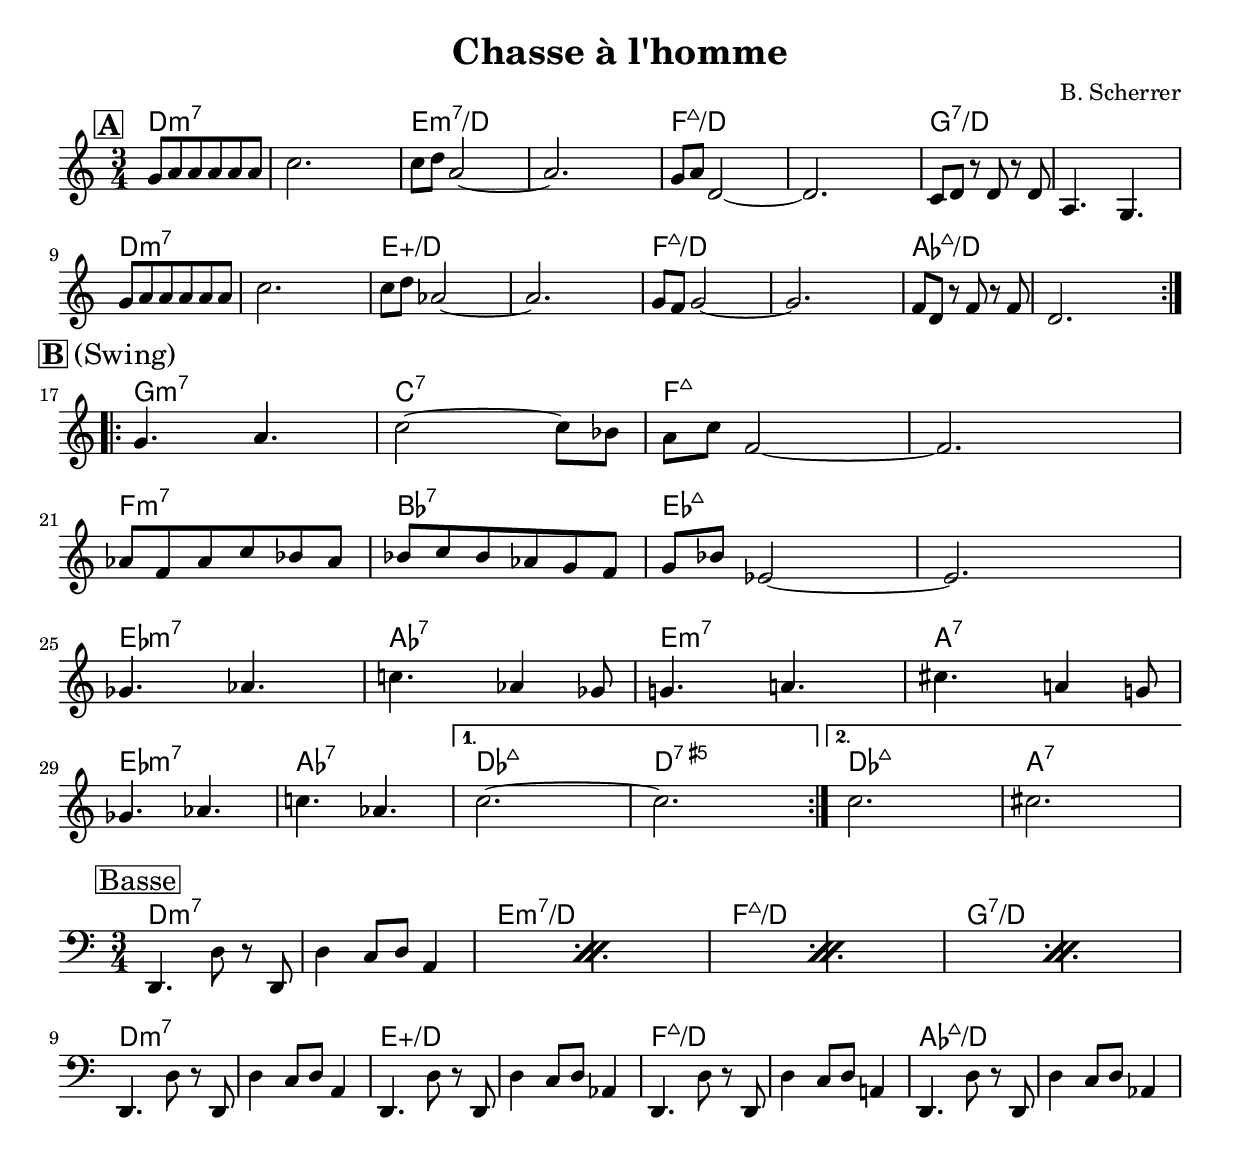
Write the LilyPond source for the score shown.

\version "2.18.2"	

noteCibleTransposition =   c   % c         % d pour Si b %  a, pour Mi b

ton = ""

indent = 0


melodiea =  \relative c''{
  \key c \major
  g8 a a a a a c2. | c8 d a2~ | a2. | g8 a d,2~ | d2. | c8 d8 r d r d a4. g4. | \break 
  g'8 a a a a a c2. | c8 d aes2~ | aes2. | g8 f g2~ | g2. | f8 d8 r f r f d2. | \break
}


bassea = \relative c,{
  \repeat percent 4 {
    d4. d'8 r d, d'4 c8 d a4 |
  } \break
  d,4. d'8 r d, d'4 c8 d a4 |
  d,4. d'8 r d, d'4 c8 d aes4 |
  d,4. d'8 r d, d'4 c8 d a!4 |
  d,4. d'8 r d, d'4 c8 d aes4 |
}

harmoniea = \chordmode{
  d1.:min7 | e:min7/d | f:maj7/d | g:7/d |
  d1.:min7 | e:5+/d | f:maj7/d | aes:maj7/d |
}

melodieb = \relative c''{
  \repeat volta 2 {
  g4. a4. | c2~ c8 bes | a c f,2~ | f2. | \break
  aes8 f aes c bes aes | bes c bes aes g f | g bes ees,2~ | ees2. | \break
  ges4. aes | c! aes4 ges8 | g!4. a! | cis a!4 g!8 | \break
  ges4. aes | c! aes |
  }
  \alternative{
    {c2.~ | c2.}
    {c2.  | cis2.}
  } \break
}

harmonieb =  \chordmode{  
  \repeat volta 2 {
    g2.:min7 | c:7 | f:maj7 | s |
    f:min7 | bes:7 | ees:maj7 | s |
    ees:min7 | aes:7 | e:min7 | a:7 |
    ees:min7 | aes:7 |
  }
  \alternative{ 
    {des2.:maj7 | d:5+.7 |}
    {des2.:maj7 | a:7 }
  }
}


melodie = {
  \time 3/4
  \mark \markup \box \bold {A}
  \repeat volta 2 {\melodiea}
  \mark \markup {\box \bold {B} (Swing)}
  \melodieb
}

harmonie = {
  \time 3/4
  \repeat volta 2 {\harmoniea}
  \harmonieb
}


\header {
  title = #(string-append "Chasse à l'homme" ton )
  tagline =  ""
  composer = "B. Scherrer"
}


\score{
  <<
    \new ChordNames {
      \transpose c \noteCibleTransposition{
	\harmonie
      }
    }
    \new Staff { 
      \numericTimeSignature
      \transpose c \noteCibleTransposition {
	\melodie
      }
    }
  >>
  \layout{ \context {      \Score      proportionalNotationDuration = #(ly:make-moment 4 30     )   } }
}


\score{
  <<
  \new ChordNames {
      \transpose c \noteCibleTransposition{
	\harmoniea
    }
  }
  \new Staff {
     \numericTimeSignature
     \time 3/4
     \clef bass
     \key c \major
     \mark \markup \box{"Basse"}
     \transpose c \noteCibleTransposition{
       \bassea
     }
   }
>>
}




\score {
  <<
    \new Staff \with {midiInstrument = #"electric piano 1"}<< \unfoldRepeats{\melodie 
                                 }  >>
    \new Staff \with {midiInstrument = #"electric piano 1"} << \unfoldRepeats{\harmonie
									    } >>
     \new Staff \with {midiInstrument = #"electric piano 1"} << \unfoldRepeats{\bassea \bassea
                          } >> 
  >>
\midi{ \tempo 4 = 190 }
}